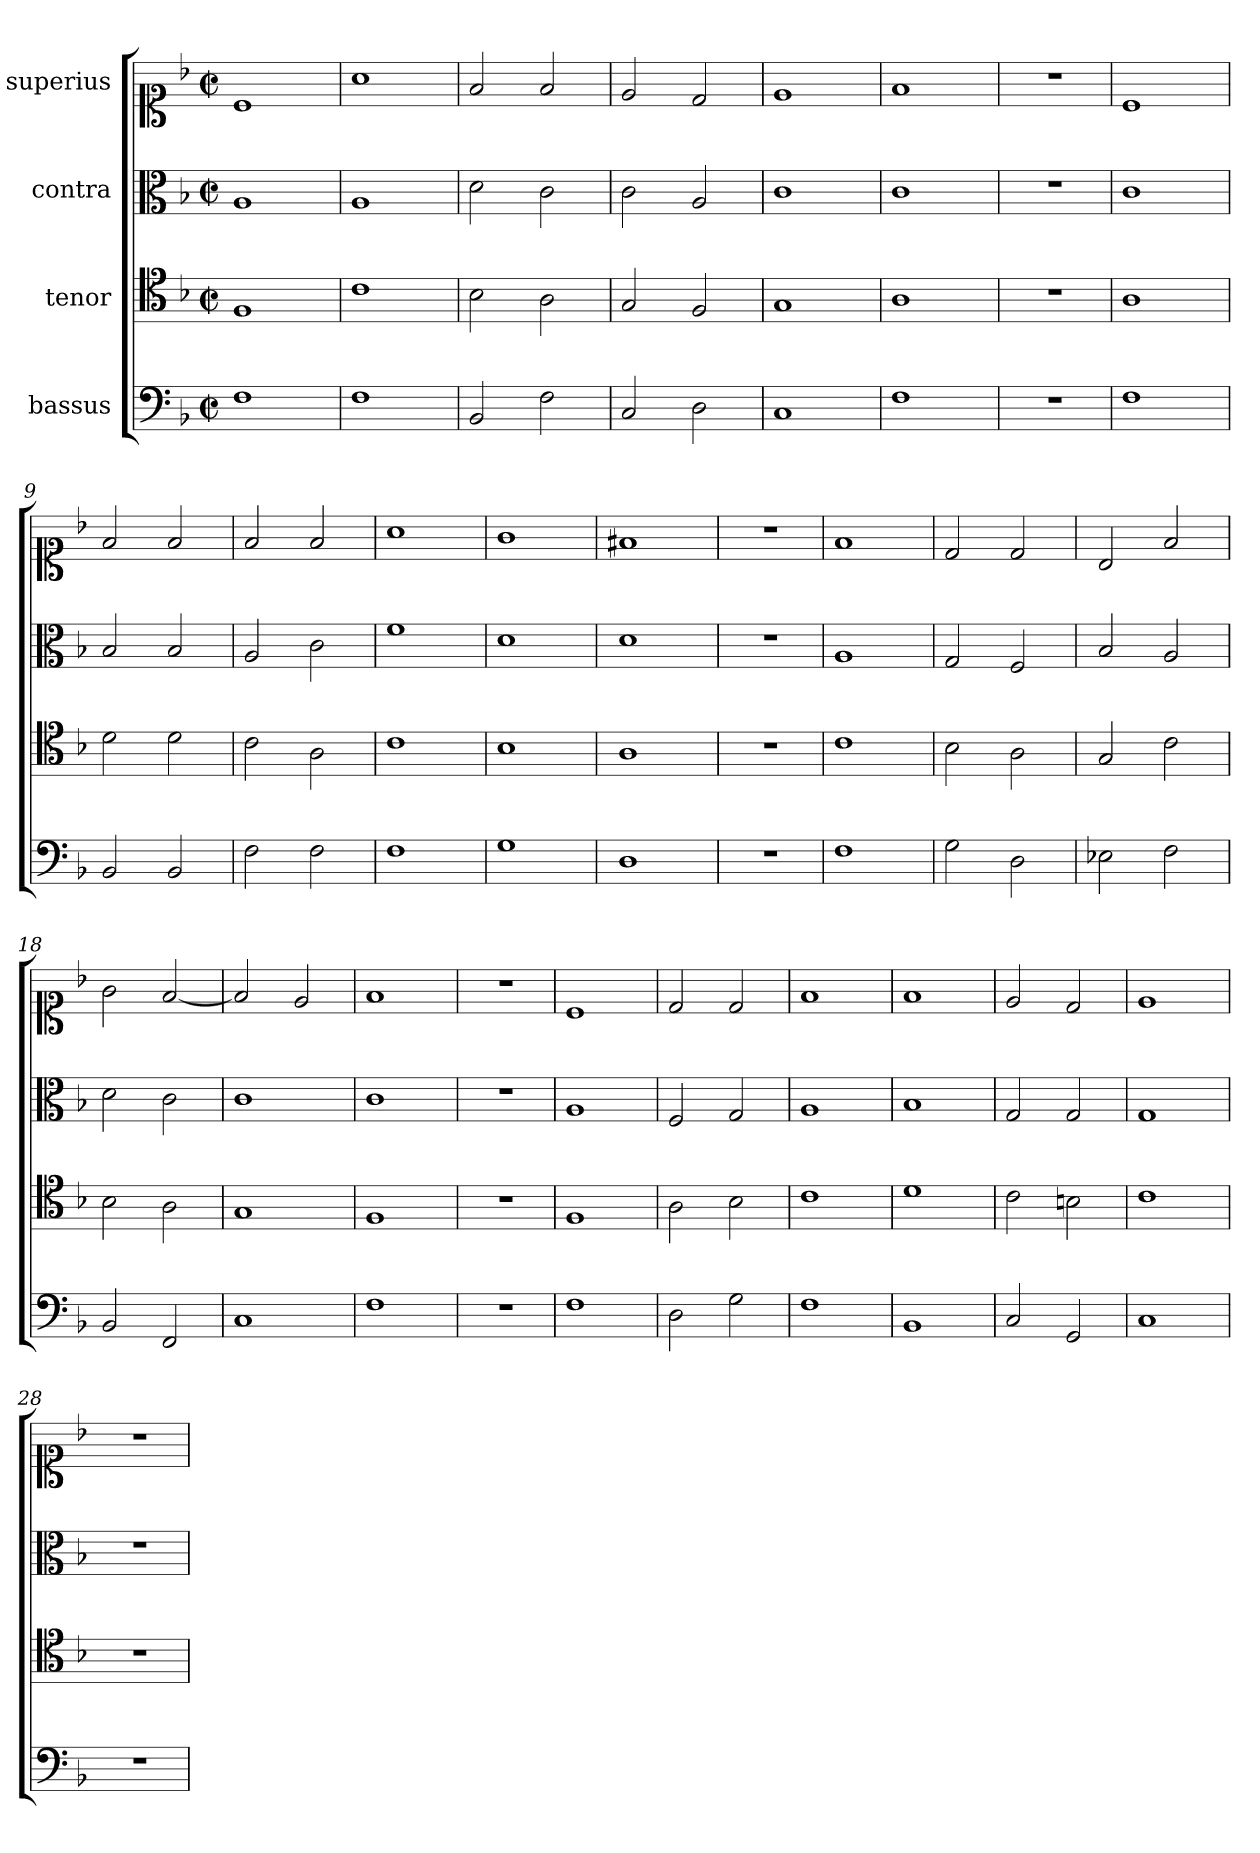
**kern	**kern	**kern	**kern
*part4	*part3	*part2	*part1
*staff4	*staff3	*staff2	*staff1
*I"bassus	*I"tenor	*I"contra	*I"superius
*clefF4	*clefC4	*clefC3	*clefC1
*k[b-]	*k[b-]	*k[b-]	*k[b-]
*M2/2	*M2/2	*M2/2	*M2/2
*met(c|)	*met(c|)	*met(c|)	*met(c|)
=1	=1	=1	=1
1F	1F	1A	1c
=2	=2	=2	=2
1F	1c	1A	1a
=3	=3	=3	=3
2BB-	2B-	2d	2f
2F	2A	2c	2f
=4	=4	=4	=4
2C	2G	2c	2e
2D	2F	2A	2d
=5	=5	=5	=5
1C	1G	1c	1e
=6	=6	=6	=6
1F	1A	1c	1f
=7	=7	=7	=7
1r	1r	1r	1r
=8	=8	=8	=8
1F	1A	1c	1c
=9	=9	=9	=9
2BB-	2d	2B-	2f
2BB-	2d	2B-	2f
=10	=10	=10	=10
2F	2c	2A	2f
2F	2A	2c	2f
=11	=11	=11	=11
1F	1c	1f	1a
=12	=12	=12	=12
1G	1B-	1d	1g
=13	=13	=13	=13
1D	1A	1d	1f#X
=14	=14	=14	=14
1r	1r	1r	1r
=15	=15	=15	=15
1F	1c	1A	1f
=16	=16	=16	=16
2G	2B-	2G	2d
2D	2A	2F	2d
=17	=17	=17	=17
2E-X	2G	2B-	2B-
2F	2c	2A	2f
=18	=18	=18	=18
2BB-	2B-	2d	2g
2FF	2A	2c	[2f
=19	=19	=19	=19
1C	1G	1c	2f]
.	.	.	2e
=20	=20	=20	=20
1F	1F	1c	1f
=21	=21	=21	=21
1r	1r	1r	1r
=22	=22	=22	=22
1F	1F	1A	1c
=23	=23	=23	=23
2D	2A	2F	2d
2G	2B-	2G	2d
=24	=24	=24	=24
1F	1c	1A	1f
=25	=25	=25	=25
1BB-	1d	1B-	1f
=26	=26	=26	=26
2C	2c	2G	2e
2GG	2Bn	2G	2d
=27	=27	=27	=27
1C	1c	1G	1e
=28	=28	=28	=28
1r	1r	1r	1r
=	=	=	=
*-	*-	*-	*-
